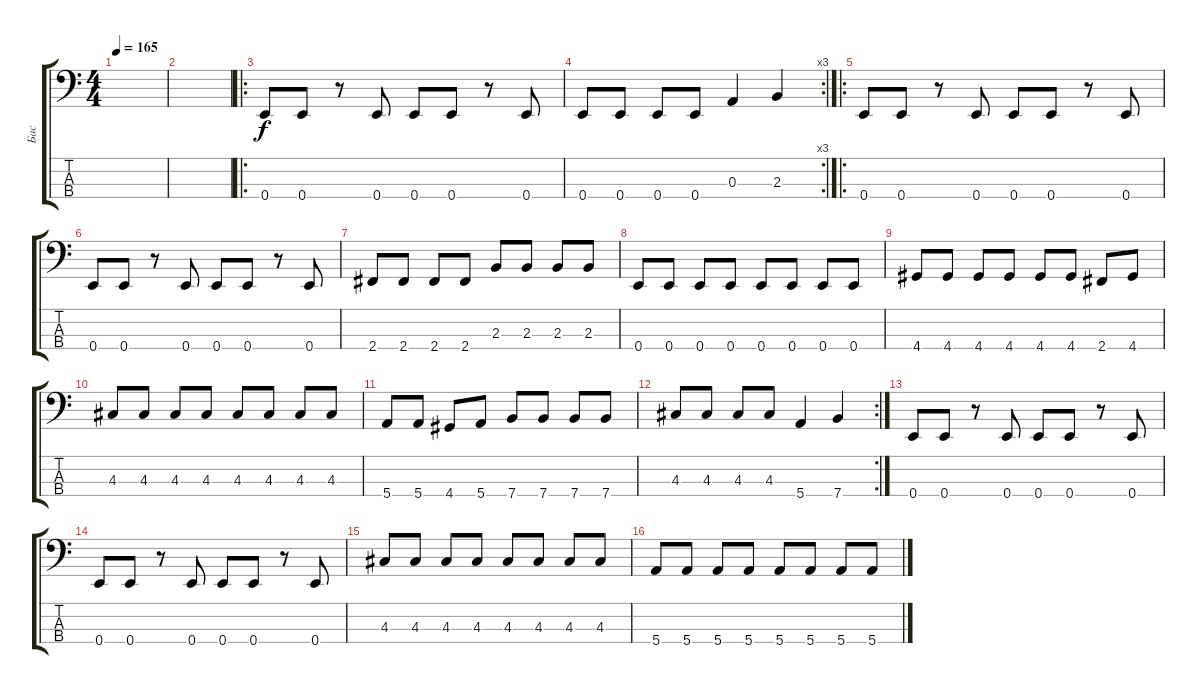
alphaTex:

\track ("Бас" "Бас") {instrument electricbasspick}
\staff {score tabs}
\tuning (G2 D2 A1 E1) {hide}
\ts (4 4)
\tempo 165
\clef f4
\ks c
|
|
\ro
0.4.8 0.4.8 r.8 0.4.8 0.4.8 0.4.8 r.8 0.4.8 |
\rc 3
0.4.8 0.4.8 0.4.8 0.4.8 0.3.4 2.3.4 |
\ro
0.4.8 0.4.8 r.8 0.4.8 0.4.8 0.4.8 r.8 0.4.8 |
0.4.8 0.4.8 r.8 0.4.8 0.4.8 0.4.8 r.8 0.4.8 |
2.4.8 2.4.8 2.4.8 2.4.8 2.3.8 2.3.8 2.3.8 2.3.8 |
0.4.8 0.4.8 0.4.8 0.4.8 0.4.8 0.4.8 0.4.8 0.4.8 |
4.4.8 4.4.8 4.4.8 4.4.8 4.4.8 4.4.8 2.4.8 4.4.8 |
4.3.8 4.3.8 4.3.8 4.3.8 4.3.8 4.3.8 4.3.8 4.3.8 |
5.4.8 5.4.8 4.4.8 5.4.8 7.4.8 7.4.8 7.4.8 7.4.8 |
\rc 2
4.3.8 4.3.8 4.3.8 4.3.8 5.4.4 7.4.4 |
0.4.8 0.4.8 r.8 0.4.8 0.4.8 0.4.8 r.8 0.4.8 |
0.4.8 0.4.8 r.8 0.4.8 0.4.8 0.4.8 r.8 0.4.8 |
4.3.8 4.3.8 4.3.8 4.3.8 4.3.8 4.3.8 4.3.8 4.3.8 |
5.4.8 5.4.8 5.4.8 5.4.8 5.4.8 5.4.8 5.4.8 5.4.8
